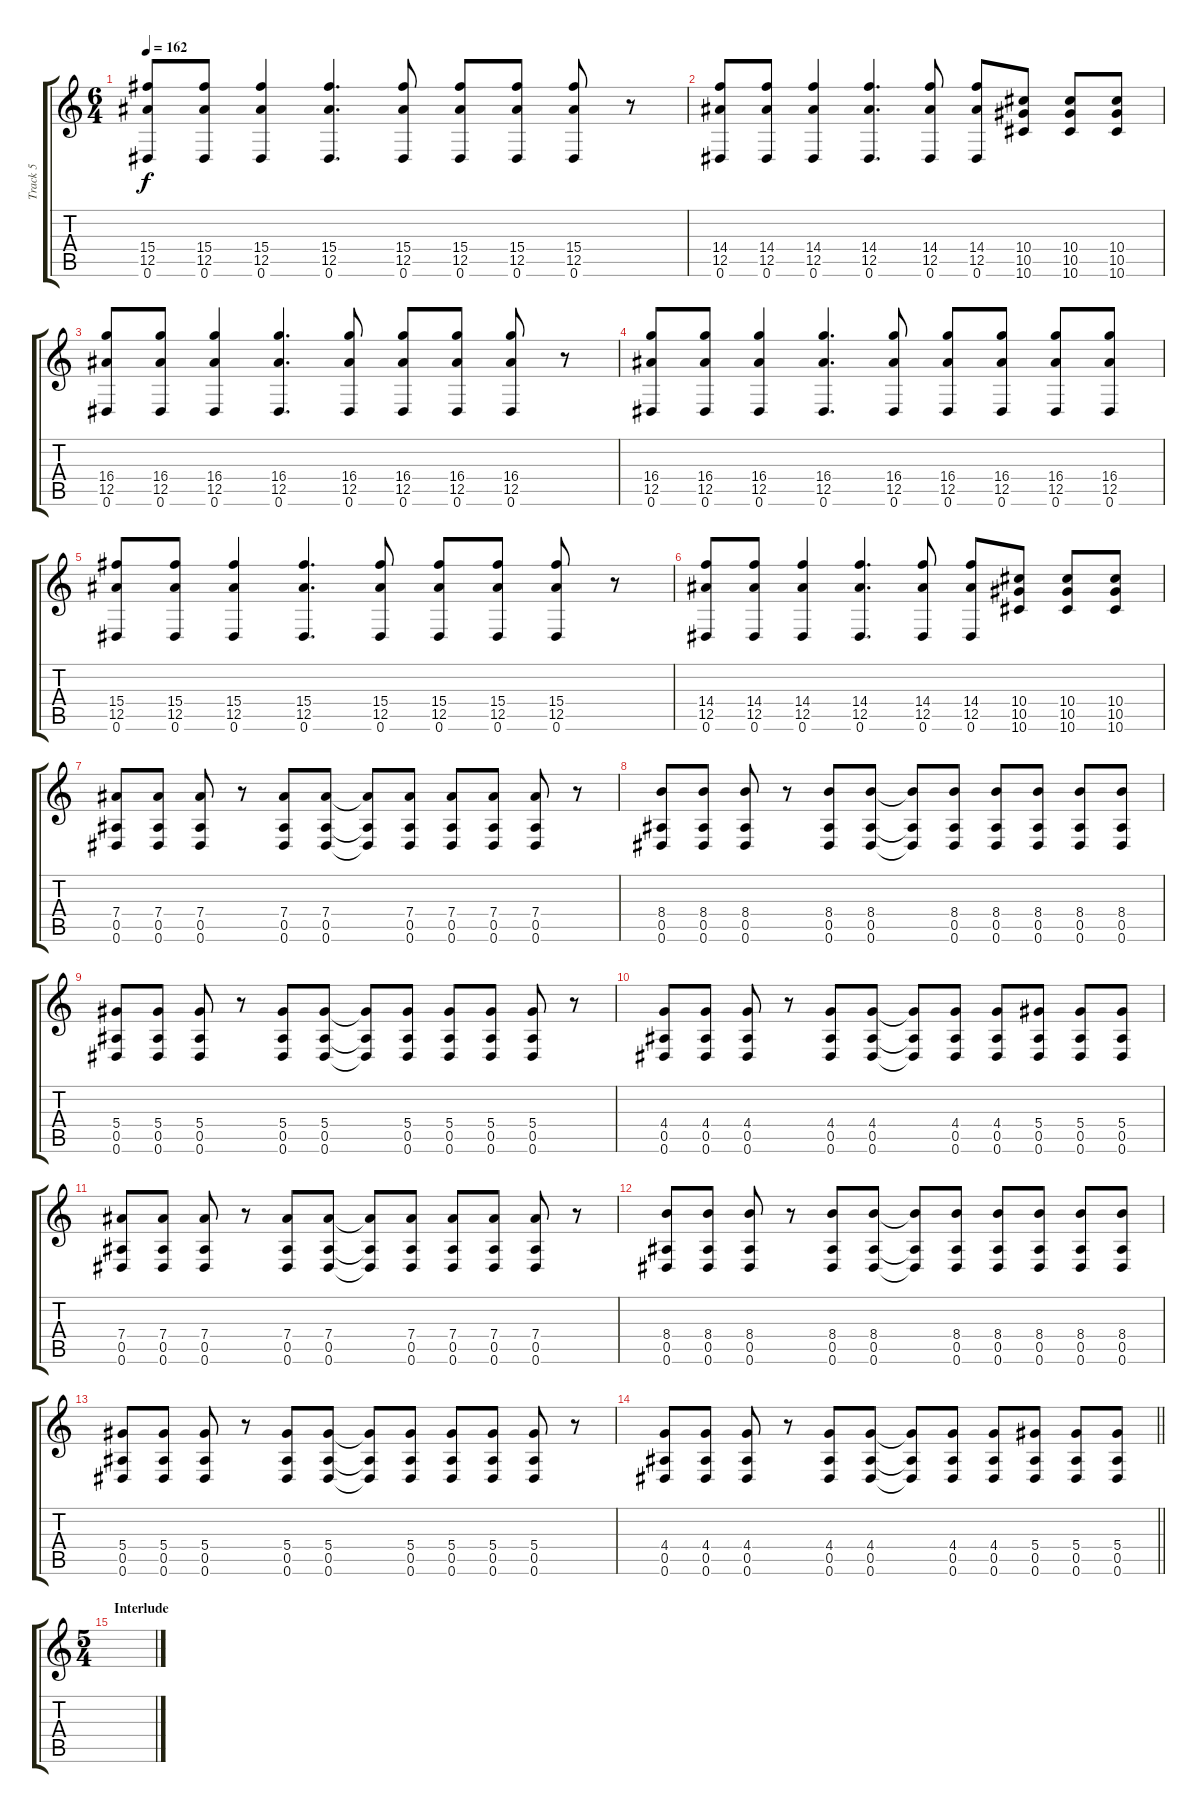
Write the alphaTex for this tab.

\track ("Track 5" "Track 5") {instrument distortionguitar}
\staff {score tabs}
\tuning (F4 C4 Ab3 Eb3 Bb2 Eb2) {hide}
\ts (6 4)
\tempo 162
\clef g2
\ks c
(15.4 12.5 0.6).8{dy f} (15.4 12.5 0.6).8 (15.4 12.5 0.6).4 (15.4 12.5 0.6).4{d} (15.4 12.5 0.6).8 (15.4 12.5 0.6).8 (15.4 12.5 0.6).8 (15.4 12.5 0.6).8 r.8 |
(14.4 12.5 0.6).8 (14.4 12.5 0.6).8 (14.4 12.5 0.6).4 (14.4 12.5 0.6).4{d} (14.4 12.5 0.6).8 (14.4 12.5 0.6).8 (10.4 10.5 10.6).8 (10.4 10.5 10.6).8 (10.4 10.5 10.6).8 |
(16.4 12.5 0.6).8 (16.4 12.5 0.6).8 (16.4 12.5 0.6).4 (16.4 12.5 0.6).4{d} (16.4 12.5 0.6).8 (16.4 12.5 0.6).8 (16.4 12.5 0.6).8 (16.4 12.5 0.6).8 r.8 |
(16.4 12.5 0.6).8 (16.4 12.5 0.6).8 (16.4 12.5 0.6).4 (16.4 12.5 0.6).4{d} (16.4 12.5 0.6).8 (16.4 12.5 0.6).8 (16.4 12.5 0.6).8 (16.4 12.5 0.6).8 (16.4 12.5 0.6).8 |
(15.4 12.5 0.6).8 (15.4 12.5 0.6).8 (15.4 12.5 0.6).4 (15.4 12.5 0.6).4{d} (15.4 12.5 0.6).8 (15.4 12.5 0.6).8 (15.4 12.5 0.6).8 (15.4 12.5 0.6).8 r.8 |
(14.4 12.5 0.6).8 (14.4 12.5 0.6).8 (14.4 12.5 0.6).4 (14.4 12.5 0.6).4{d} (14.4 12.5 0.6).8 (14.4 12.5 0.6).8 (10.4 10.5 10.6).8 (10.4 10.5 10.6).8 (10.4 10.5 10.6).8 |
(7.4 0.5 0.6).8 (7.4 0.5 0.6).8 (7.4 0.5 0.6).8 r.8 (7.4 0.5 0.6).8 (7.4 0.5 0.6).8 (7.4{t} 0.5{t} 0.6{t}).8 (7.4 0.5 0.6).8 (7.4 0.5 0.6).8 (7.4 0.5 0.6).8 (7.4 0.5 0.6).8 r.8 |
(8.4 0.5 0.6).8 (8.4 0.5 0.6).8 (8.4 0.5 0.6).8 r.8 (8.4 0.5 0.6).8 (8.4 0.5 0.6).8 (8.4{t} 0.5{t} 0.6{t}).8 (8.4 0.5 0.6).8 (8.4 0.5 0.6).8 (8.4 0.5 0.6).8 (8.4 0.5 0.6).8 (8.4 0.5 0.6).8 |
(5.4 0.5 0.6).8 (5.4 0.5 0.6).8 (5.4 0.5 0.6).8 r.8 (5.4 0.5 0.6).8 (5.4 0.5 0.6).8 (5.4{t} 0.5{t} 0.6{t}).8 (5.4 0.5 0.6).8 (5.4 0.5 0.6).8 (5.4 0.5 0.6).8 (5.4 0.5 0.6).8 r.8 |
(4.4 0.5 0.6).8 (4.4 0.5 0.6).8 (4.4 0.5 0.6).8 r.8 (4.4 0.5 0.6).8 (4.4 0.5 0.6).8 (4.4{t} 0.5{t} 0.6{t}).8 (4.4 0.5 0.6).8 (4.4 0.5 0.6).8 (5.4 0.5 0.6).8 (5.4 0.5 0.6).8 (5.4 0.5 0.6).8 |
(7.4 0.5 0.6).8 (7.4 0.5 0.6).8 (7.4 0.5 0.6).8 r.8 (7.4 0.5 0.6).8 (7.4 0.5 0.6).8 (7.4{t} 0.5{t} 0.6{t}).8 (7.4 0.5 0.6).8 (7.4 0.5 0.6).8 (7.4 0.5 0.6).8 (7.4 0.5 0.6).8 r.8 |
(8.4 0.5 0.6).8 (8.4 0.5 0.6).8 (8.4 0.5 0.6).8 r.8 (8.4 0.5 0.6).8 (8.4 0.5 0.6).8 (8.4{t} 0.5{t} 0.6{t}).8 (8.4 0.5 0.6).8 (8.4 0.5 0.6).8 (8.4 0.5 0.6).8 (8.4 0.5 0.6).8 (8.4 0.5 0.6).8 |
(5.4 0.5 0.6).8 (5.4 0.5 0.6).8 (5.4 0.5 0.6).8 r.8 (5.4 0.5 0.6).8 (5.4 0.5 0.6).8 (5.4{t} 0.5{t} 0.6{t}).8 (5.4 0.5 0.6).8 (5.4 0.5 0.6).8 (5.4 0.5 0.6).8 (5.4 0.5 0.6).8 r.8 |
\barLineRight lightlight
(4.4 0.5 0.6).8 (4.4 0.5 0.6).8 (4.4 0.5 0.6).8 r.8 (4.4 0.5 0.6).8 (4.4 0.5 0.6).8 (4.4{t} 0.5{t} 0.6{t}).8 (4.4 0.5 0.6).8 (4.4 0.5 0.6).8 (5.4 0.5 0.6).8 (5.4 0.5 0.6).8 (5.4 0.5 0.6).8 |
\ts (5 4)
\section ("" "Interlude")
